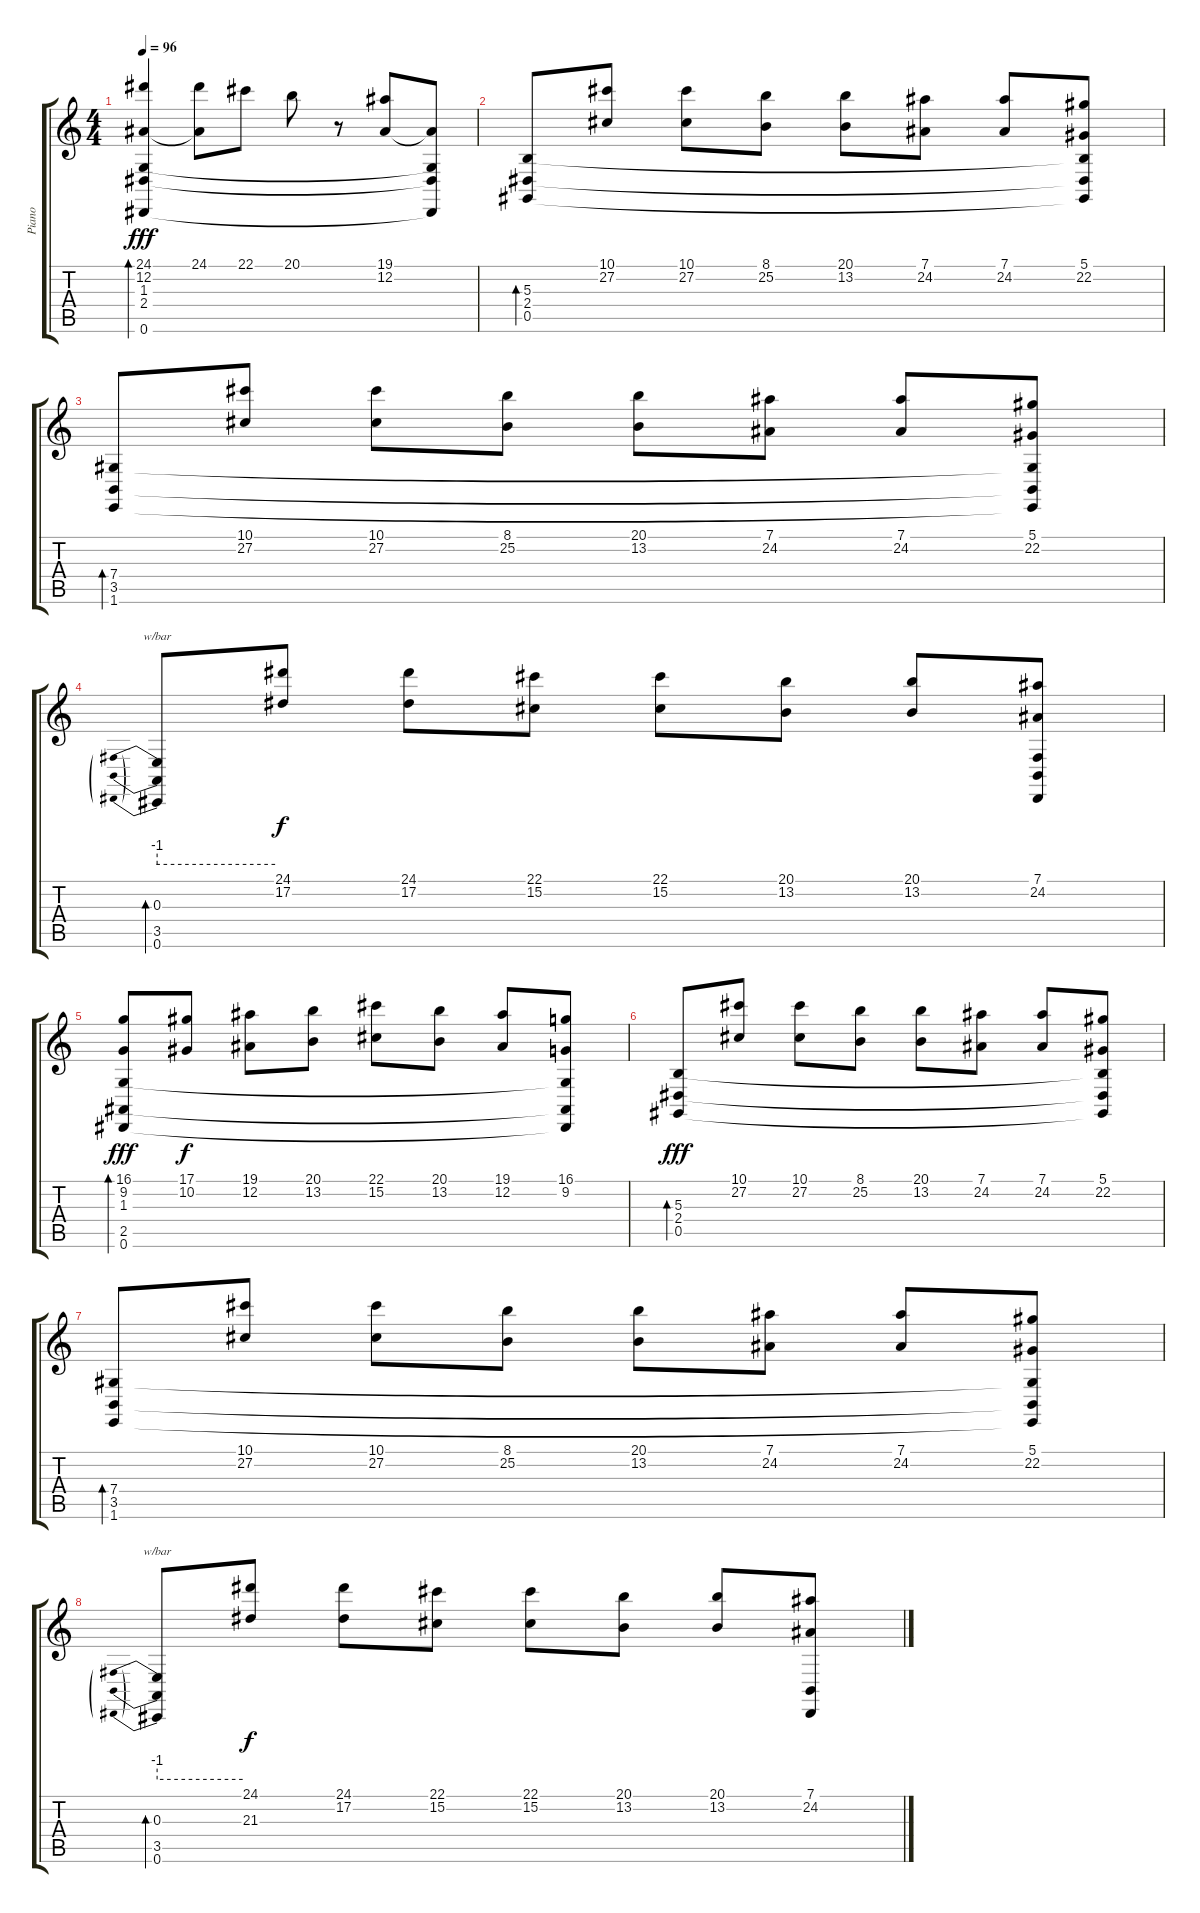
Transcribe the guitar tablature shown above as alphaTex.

\track ("Piano" "Piano") {instrument acousticgrandpiano}
\staff {score tabs}
\tuning (Eb4 Bb3 Gb3 Db3 Ab2 Eb2) {hide}
\ts (4 4)
\tempo 96
\clef g2
\ks c
(24.1 12.2 1.3 2.4 0.6).4{bd 120 dy fff} (24.1 12.2{t}).8 22.1.8{volume 11} 20.1.8 r.8 (19.1 12.2).8 (12.2{t} 1.3{t} 2.4{t} 0.6{t}).8 |
(5.3 2.4 0.5).8{bd 120} (10.1 27.2).8 (10.1 27.2).8 (8.1 25.2).8 (20.1 13.2).8 (7.1 24.2).8 (7.1 24.2).8 (5.1 22.2 5.3{t} 2.4{t} 0.5{t}).8 |
(7.4 3.5 1.6).8{bd 120} (10.1 27.2).8 (10.1 27.2).8 (8.1 25.2).8 (20.1 13.2).8 (7.1 24.2).8 (7.1 24.2).8 (5.1 22.2 7.4{t} 3.5{t} 1.6{t}).8 |
(0.3 3.5 0.6).8{tbe (predive default 0 -4 60 -4) bd 120} (24.1 17.2).8{dy f} (24.1 17.2).8 (22.1 15.2).8 (22.1 15.2).8 (20.1 13.2).8 (20.1 13.2).8 (7.1 24.2 0.3{t} 3.5{t} 0.6{t}).8 |
(16.1 9.2 1.3 2.5 0.6).8{bd 120 dy fff} (17.1 10.2).8{dy f} (19.1 12.2).8 (20.1 13.2).8 (22.1 15.2).8 (20.1 13.2).8 (19.1 12.2).8 (16.1 9.2 1.3{t} 2.5{t} 0.6{t}).8 |
(5.3 2.4 0.5).8{bd 120 dy fff} (10.1 27.2).8 (10.1 27.2).8 (8.1 25.2).8 (20.1 13.2).8 (7.1 24.2).8 (7.1 24.2).8 (5.1 22.2 5.3{t} 2.4{t} 0.5{t}).8 |
(7.4 3.5 1.6).8{bd 120} (10.1 27.2).8 (10.1 27.2).8 (8.1 25.2).8 (20.1 13.2).8 (7.1 24.2).8 (7.1 24.2).8 (5.1 22.2 7.4{t} 3.5{t} 1.6{t}).8 |
(0.3 3.5 0.6).8{tbe (predive default 0 -4 60 -4) bd 120} (24.1 21.3).8{dy f} (24.1 17.2).8 (22.1 15.2).8 (22.1 15.2).8 (20.1 13.2).8 (20.1 13.2).8 (7.1 24.2 3.5{t} 0.6{t}).8
